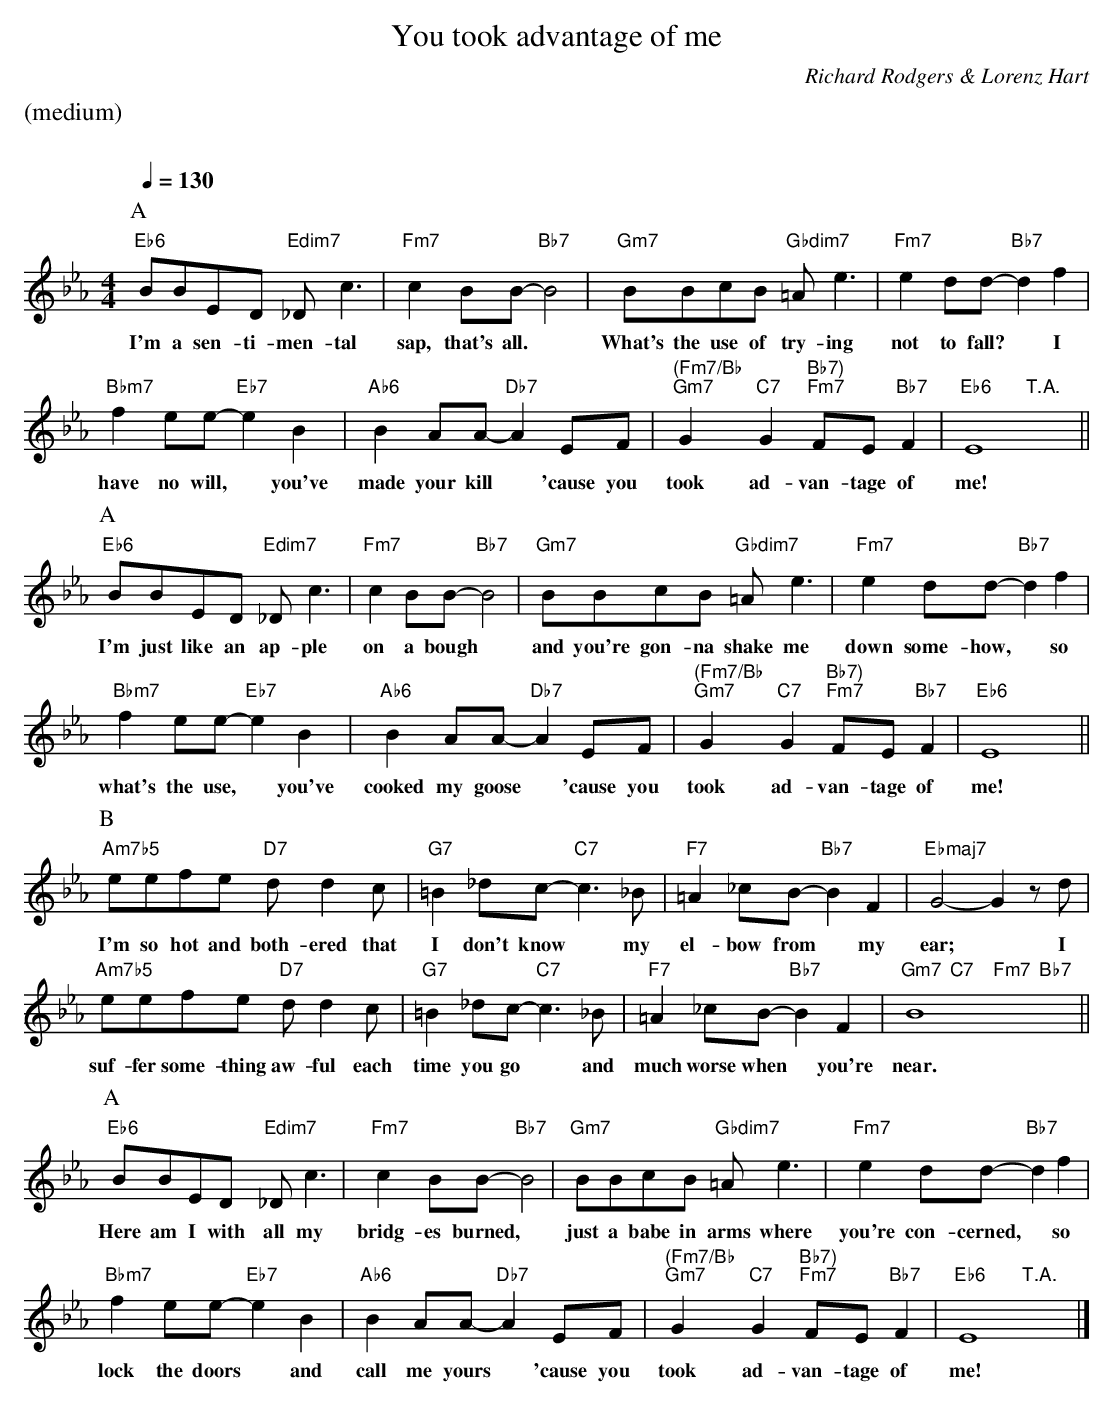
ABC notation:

X:1
T:You took advantage of me
M:4/4
L:1/8
C:Richard Rodgers & Lorenz Hart
Q:1/4=130
%%staves (chords melody)
K:Eb
%%text (medium)
%%vskip 20
P:A
V:chords
"Eb6"x4 "Edim7"x4 | "Fm7"x4 "Bb7"x4 | "Gm7"x4 "Gbdim7"x4 | "Fm7"x4 "Bb7"x4 |
"Bbm7"x4 "Eb7"x4 | "Ab6"x4 "Db7"x4 | "(Fm7/Bb""Gm7"x2 "C7"x2 "Bb7)""Fm7"x2 "Bb7"x2 | "Eb6"x4 "T.A."x4 ||
V:melody
BBED _Dc3 | c2BB- B4 | BBcB =Ae3 | e2dd- d2f2 |
w:I'm a sen-ti-men-tal sap, that's all.* What's the use of try-ing not to fall?* I
f2ee- e2B2 | B2AA- A2EF | G2G2 FEF2 | E8 ||
w:have no will,* you've made your kill* 'cause you took ad-van-tage of me!
P:A
V:chords
"Eb6"x4 "Edim7"x4 | "Fm7"x4 "Bb7"x4 | "Gm7"x4 "Gbdim7"x4 | "Fm7"x4 "Bb7"x4 |
"Bbm7"x4 "Eb7"x4 | "Ab6"x4 "Db7"x4 | "(Fm7/Bb""Gm7"x2 "C7"x2 "Bb7)""Fm7"x2 "Bb7"x2 | "Eb6"x4 x4 ||
V:melody
BBED _Dc3 | c2BB- B4 | BBcB =Ae3 | e2dd- d2f2 |
w:I'm just like an ap-ple on a bough* and you're gon-na shake me down some-how,* so
f2ee- e2B2 | B2AA- A2EF | G2G2 FEF2 | E8 ||
w:what's the use,* you've cooked my goose* 'cause you took ad-van-tage of me!
P:B
V:chords
"Am7b5"x4 "D7"x4 | "G7"x4 "C7"x4 | "F7"x4 "Bb7"x4 | "Ebmaj7"x4 x4 |
"Am7b5"x4 "D7"x4 | "G7"x4 "C7"x4 | "F7"x4 "Bb7"x4 | "Gm7"x2 "C7"x2 "Fm7"x2 "Bb7"x2 ||
V:melody
eefe dd2c | =B2_dc- c3_B | =A2_cB- B2F2 | G4- G2zd |
w:I'm so hot and both-ered that I don't know* my el-bow from* my ear;* I
eefe dd2c | =B2_dc- c3_B | =A2_cB- B2F2 | B8 ||
w:suf-fer some-thing aw-ful each time you go* and much worse when* you're near.
P:A
V:chords
"Eb6"x4 "Edim7"x4 | "Fm7"x4 "Bb7"x4 | "Gm7"x4 "Gbdim7"x4 | "Fm7"x4 "Bb7"x4 |
"Bbm7"x4 "Eb7"x4 | "Ab6"x4 "Db7"x4 | "(Fm7/Bb""Gm7"x2 "C7"x2 "Bb7)""Fm7"x2 "Bb7"x2 | "Eb6"x4 "T.A."x4 |]
V:melody
BBED _Dc3 | c2BB- B4 | BBcB =Ae3 | e2dd- d2f2 |
w:Here am I with all my bridg-es burned,* just a babe in arms where you're con-cerned,* so
f2ee- e2B2 | B2AA- A2EF | G2G2 FEF2 | E8 |]
w:lock the doors* and call me yours* 'cause you took ad-van-tage of me!
